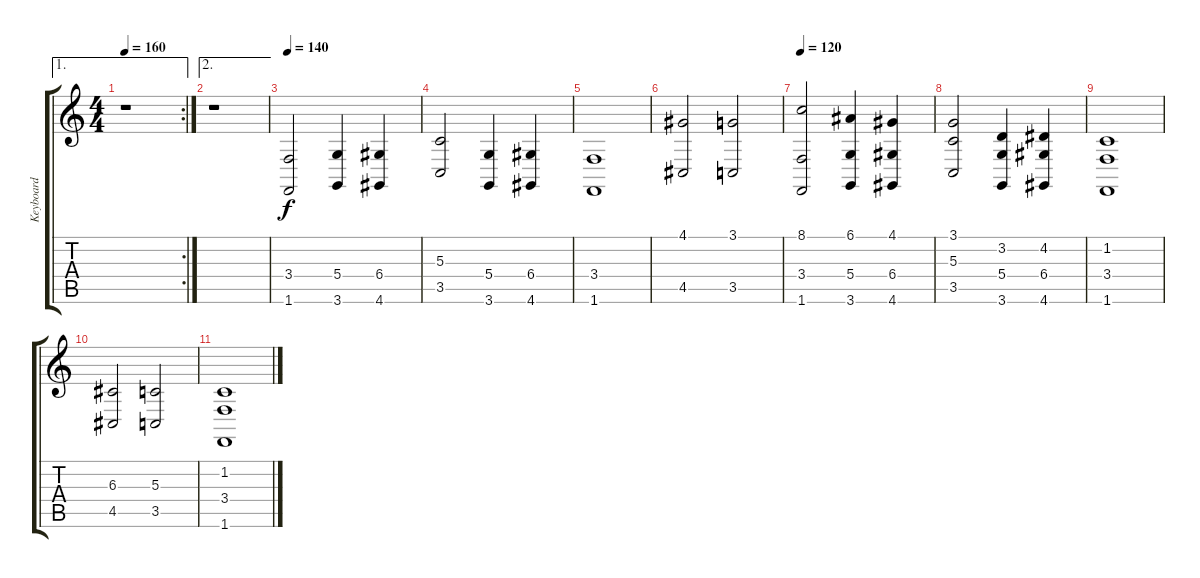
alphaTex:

\track ("Keyboard" "Keyboard") {instrument stringensemble1}
\staff {score tabs}
\tuning (E4 B3 G3 D3 A2 E2) {hide}
\ae 1
\rc 2
\ts (4 4)
\tempo 160
\clef g2
\ks c
r.1{dy f} |
\ae 2
r.1 |
\tempo 140
(3.4 1.6).2{volume 14 balance 12 instrument stringensemble1} (5.4 3.6).4 (6.4 4.6).4 |
(5.3 3.5).2 (5.4 3.6).4 (6.4 4.6).4 |
(3.4 1.6).1 |
(4.1 4.5).2 (3.1 3.5).2 |
\tempo 120
(8.1 3.4 1.6).2{volume 14 instrument stringensemble1} (6.1 5.4 3.6).4 (4.1 6.4 4.6).4 |
(3.1 5.3 3.5).2 (3.2 5.4 3.6).4 (4.2 6.4 4.6).4 |
(1.2 3.4 1.6).1 |
(6.3 4.5).2 (5.3 3.5).2 |
(1.2 3.4 1.6).1
